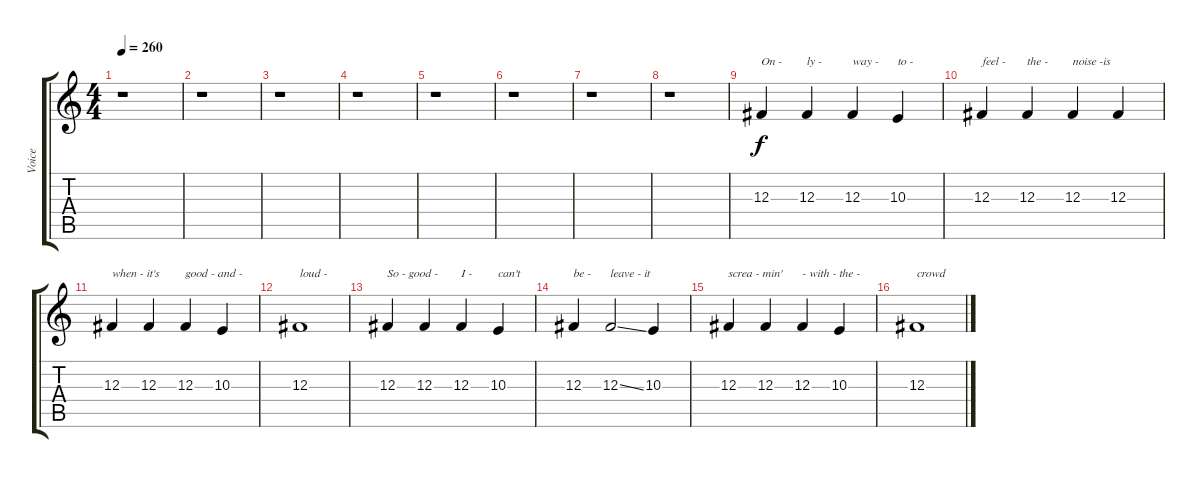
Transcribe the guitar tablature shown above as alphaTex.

\track ("Voice" "Voice") {instrument cello}
\staff {score tabs}
\tuning (Eb4 Bb3 Gb3 Db3 Ab2 Eb2) {hide}
\ts (4 4)
\tempo 260
\clef g2
\ks c
r.1{dy f} |
r.1 |
r.1 |
r.1 |
r.1 |
r.1 |
r.1 |
r.1 |
12.3.4{txt "On -"} 12.3.4{txt "ly -"} 12.3.4{txt "way -"} 10.3.4{txt "to -"} |
12.3.4{txt "feel -"} 12.3.4{txt "the -"} 12.3.4{txt "noise -is"} 12.3.4 |
12.3.4{txt "when - it's"} 12.3.4 12.3.4{txt "good - and -"} 10.3.4 |
12.3.1{txt "loud -"} |
12.3.4{txt "So - good -"} 12.3.4 12.3.4{txt "I -"} 10.3.4{txt "can't"} |
12.3.4{txt "be -"} 12.3{ss}.2{txt "leave - it"} 10.3.4 |
12.3.4{txt "screa - min'"} 12.3.4 12.3.4{txt "- with - the -"} 10.3.4 |
12.3.1{txt "crowd"}
